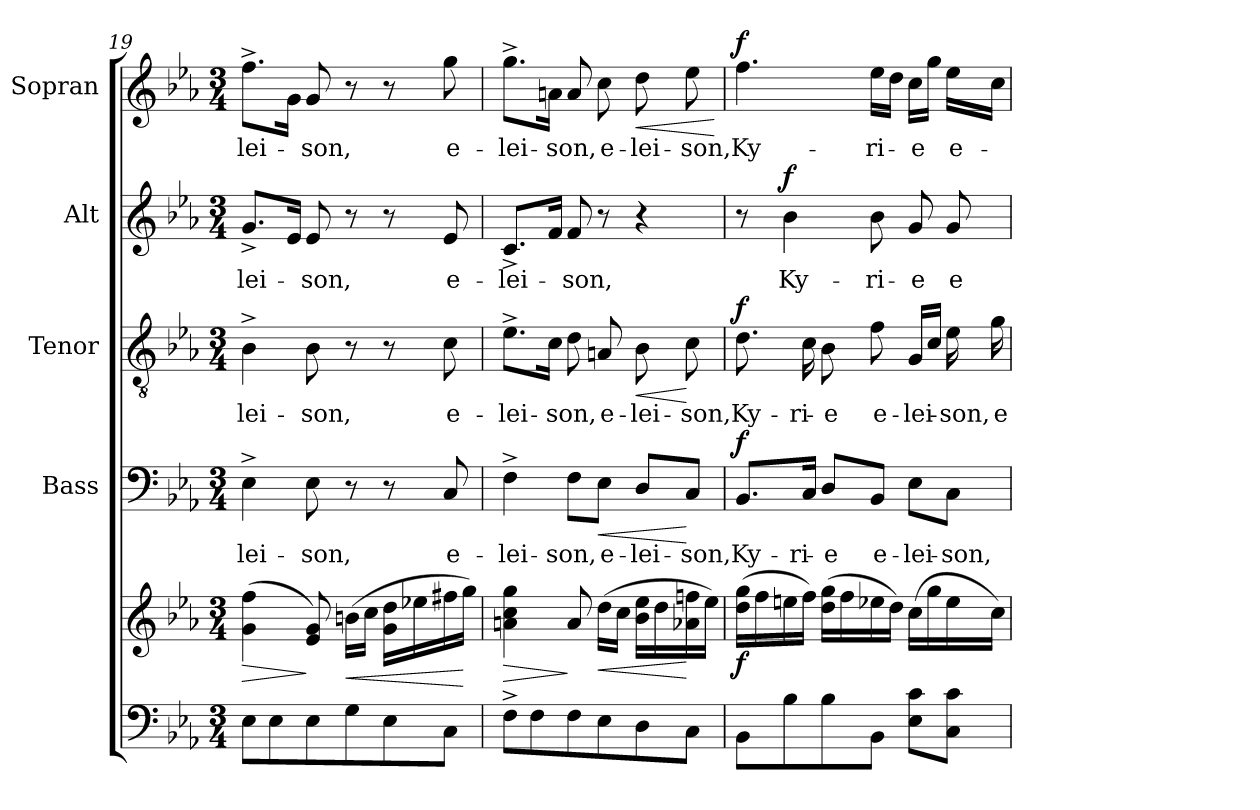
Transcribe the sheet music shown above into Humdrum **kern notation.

**kern	**kern	**dynam	**kern	**text	**dynam	**kern	**text	**dynam	**kern	**text	**dynam	**kern	**text	**dynam
*part5	*part5	*part5	*part4	*part4	*part4	*part3	*part3	*part3	*part2	*part2	*part2	*part1	*part1	*part1
*staff6	*staff5	*staff5/6	*staff4	*staff4	*staff4	*staff3	*staff3	*staff3	*staff2	*staff2	*staff2	*staff1	*staff1	*staff1
*	*	*	*I"Bass	*	*	*I"Tenor	*	*	*I"Alt	*	*	*I"Sopran	*	*
*	*	*	*I'B.	*	*	*I'T.	*	*	*I'A.	*	*	*I'S.	*	*
*clefF4	*clefG2	*	*clefF4	*	*	*clefGv2	*	*	*clefG2	*	*	*clefG2	*	*
*k[b-e-a-]	*k[b-e-a-]	*	*k[b-e-a-]	*	*	*k[b-e-a-]	*	*	*k[b-e-a-]	*	*	*k[b-e-a-]	*	*
*E-:	*E-:	*	*E-:	*	*	*E-:	*	*	*E-:	*	*	*E-:	*	*
*M3/4	*M3/4	*	*M3/4	*	*	*M3/4	*	*	*M3/4	*	*	*M3/4	*	*
=19	=19	=19	=19	=19	=19	=19	=19	=19	=19	=19	=19	=19	=19	=19
!	!	!LO:HP:b	!	!LO:LY:b	!	!	!LO:LY:b	!	!	!LO:LY:b	!	!	!LO:LY:b	!
8E-\L	(>4g\ 4ff\	>	4E-^>\	-lei-	.	4B-^>\	-lei-	.	8.g^</L	-lei-	.	8.ff^>\L	-lei-	.
8E-\	.	.	.	.	.	.	.	.	.	.	.	.	.	.
.	.	.	.	.	.	.	.	.	16e-/Jk	.	.	16g\Jk	.	.
!	!	!	!	!LO:LY:b	!	!	!LO:LY:b	!	!	!LO:LY:b	!	!	!LO:LY:b	!
8E-\	8e-/ 8g/)	]	8E-\	-son,	.	8B-\	-son,	.	8e-/	-son,	.	8g/	-son,	.
!	!	!LO:HP:b	!	!	!	!	!	!	!	!	!	!	!	!
8G\	(>16bn\LL	<	8r	.	.	8r	.	.	8r	.	.	8r	.	.
.	16cc\JJ	.	.	.	.	.	.	.	.	.	.	.	.	.
8E-\	16g\ 16dd\LL	.	8r	.	.	8r	.	.	8r	.	.	8r	.	.
.	16ee-X\	.	.	.	.	.	.	.	.	.	.	.	.	.
!	!	!	!	!LO:LY:b	!	!	!LO:LY:b	!	!	!LO:LY:b	!	!	!LO:LY:b	!
8C\J	16ff#X\	.	8C/	e-	.	8c\	e-	.	8e-/	e-	.	8gg\	e-	.
.	16gg\JJ)	[	.	.	.	.	.	.	.	.	.	.	.	.
!!LO:PB:g=z
=20	=20	=20	=20	=20	=20	=20	=20	=20	=20	=20	=20	=20	=20	=20
!	!	!LO:HP:b	!	!LO:LY:b	!	!	!LO:LY:b	!	!	!LO:LY:b	!	!	!LO:LY:b	!
8F^>\L	4an\ 4cc\ 4gg\	>	4F^>\	-lei-	.	8.e-^>\L	-lei-	.	8.c^</L	-lei-	.	8.gg^>\L	-lei-	.
8F\	.	.	.	.	.	.	.	.	.	.	.	.	.	.
.	.	.	.	.	.	16c\Jk	.	.	16f/Jk	.	.	16an\Jk	.	.
!	!	!	!	!LO:LY:b	!	!	!LO:LY:b	!	!	!LO:LY:b	!	!	!LO:LY:b	!
8F\	8a/	]	8F\L	-son,	.	8d\	-son,	.	8f/	-son,	.	8a/	-son,	.
!	!	!LO:HP:b	!	!LO:LY:b	!LO:HP:b	!	!LO:LY:b	!	!	!	!	!	!LO:LY:b	!
8E-\	(>16dd\LL	<	8E-\J	e-	<	8An/	e-	.	8r	.	.	8cc\	e-	.
.	16cc\JJ	.	.	.	.	.	.	.	.	.	.	.	.	.
!	!	!	!	!LO:LY:b	!	!	!LO:LY:b	!LO:HP:b	!	!	!	!	!LO:LY:b	!LO:HP:b
8D\	16b-\ 16ee-\LL	.	8D/L	-lei-	.	8B-\	-lei-	<	4r	.	.	8dd\	-lei-	<
.	16dd\	.	.	.	.	.	.	.	.	.	.	.	.	.
!	!	!	!	!LO:LY:b	!	!	!LO:LY:b	!	!	!	!	!	!LO:LY:b	!
8C\J	16a-X\ 16ffn\	[	8C/J	-son,	[	8c\	-son,	[	.	.	.	8ee-\	-son,	.
.	16ee-\JJ)	.	.	.	.	.	.	.	.	.	.	.	.	.
.	.	.	.	.	.	.	.	.	.	.	.	.	.	[
=21	=21	=21	=21	=21	=21	=21	=21	=21	=21	=21	=21	=21	=21	=21
!	!	!LO:DY:b	!	!LO:LY:b	!LO:DY:a	!	!LO:LY:b	!LO:DY:a	!	!	!	!	!LO:LY:b	!LO:DY:a
8BB-\L	(>16dd\ 16gg\LL	f	8.BB-/L	Ky-	f	8.d\	Ky-	f	8r	.	.	4.ff\	Ky-	f
.	16ff\	.	.	.	.	.	.	.	.	.	.	.	.	.
!	!	!	!	!	!	!	!	!	!	!LO:LY:b	!LO:DY:a	!	!	!
8B-\	16een\	.	.	.	.	.	.	.	4b-\	Ky-	f	.	.	.
!	!	!	!	!LO:LY:b	!	!	!LO:LY:b	!	!	!	!	!	!	!
.	16ff\JJ)	.	16C/Jk	-ri-	.	16c\	-ri-	.	.	.	.	.	.	.
!	!	!	!	!LO:LY:b	!	!	!LO:LY:b	!	!	!	!	!	!	!
8B-\	(>16dd\ 16gg\LL	.	8D/L	-e	.	8B-\	-e	.	.	.	.	.	.	.
.	16ff\	.	.	.	.	.	.	.	.	.	.	.	.	.
!	!	!	!	!LO:LY:b	!	!	!LO:LY:b	!	!	!LO:LY:b	!	!	!LO:LY:b	!
8BB-\J	16ee-X\	.	8BB-/J	e-	.	8f\	e-	.	8b-\	-ri-	.	16ee-\LL	-ri-	.
.	16dd\JJ)	.	.	.	.	.	.	.	.	.	.	16dd\JJ	.	.
!	!	!	!	!LO:LY:b	!	!	!LO:LY:b	!	!	!LO:LY:b	!	!	!LO:LY:b	!
8E-\ 8c\L	(>16cc\LL	.	8E-\L	-lei-	.	16G/LL	-lei-	.	8g/	-e	.	16cc\LL	-e	.
.	16gg\	.	.	.	.	16c/JJ	.	.	.	.	.	16gg\JJ	.	.
!	!	!	!	!LO:LY:b	!	!	!LO:LY:b	!	!	!LO:LY:b	!	!	!LO:LY:b	!
8C\ 8c\J	16ee-\	.	8C\J	-son,	.	16e-\	-son,	.	8g/	e-	.	16ee-\LL	e-	.
!	!	!	!	!	!	!	!LO:LY:b	!	!	!	!	!	!	!
.	16cc\JJ)	.	.	.	.	16g\	e-	.	.	.	.	16cc\JJ	.	.
=	=	=	=	=	=	=	=	=	=	=	=	=	=	=
*-	*-	*-	*-	*-	*-	*-	*-	*-	*-	*-	*-	*-	*-	*-
